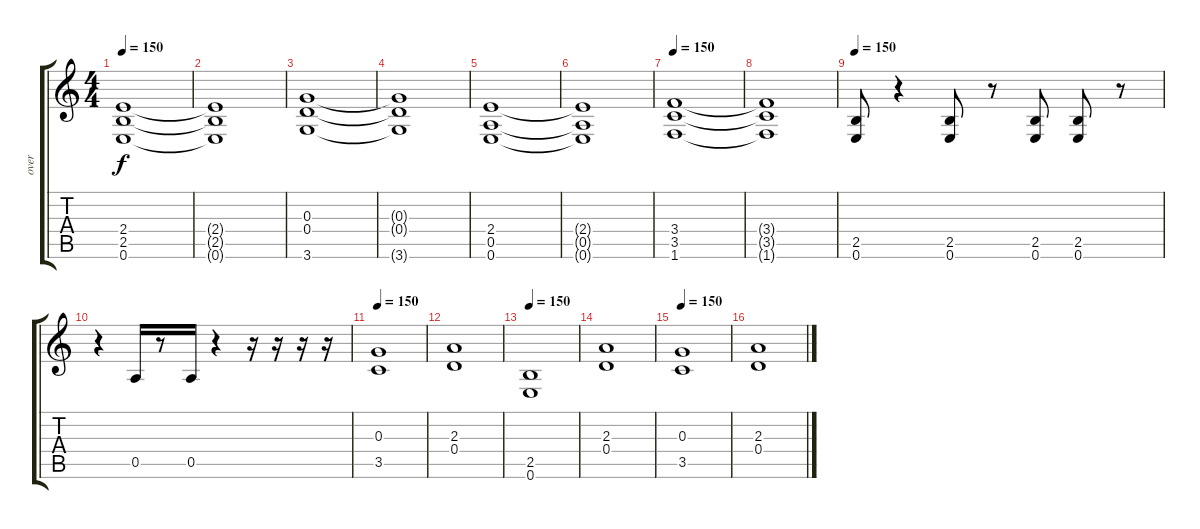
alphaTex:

\track ("over" "over") {instrument overdrivenguitar}
\staff {score tabs}
\tuning (E4 B3 G3 D3 A2 E2) {hide}
\ts (4 4)
\tempo 150
\clef g2
\ks c
(2.4 2.5 0.6).1{dy f} |
(2.4{t} 2.5{t} 0.6{t}).1 |
(0.3 0.4 3.6).1 |
(0.3{t} 0.4{t} 3.6{t}).1 |
(2.4 0.5 0.6).1 |
(2.4{t} 0.5{t} 0.6{t}).1 |
\tempo 150
(3.4 3.5 1.6).1 |
(3.4{t} 3.5{t} 1.6{t}).1 |
\tempo 150
(2.5 0.6).8 r.4 (2.5 0.6).8 r.8 (2.5 0.6).8 (2.5 0.6).8 r.8 |
r.4 0.5.16 r.8 0.5.16 r.4 r.16 r.16 r.16 r.16 |
\tempo 150
(0.3 3.5).1 |
(2.3 0.4).1 |
\tempo 150
(2.5 0.6).1 |
(2.3 0.4).1 |
\tempo 150
(0.3 3.5).1 |
(2.3 0.4).1
